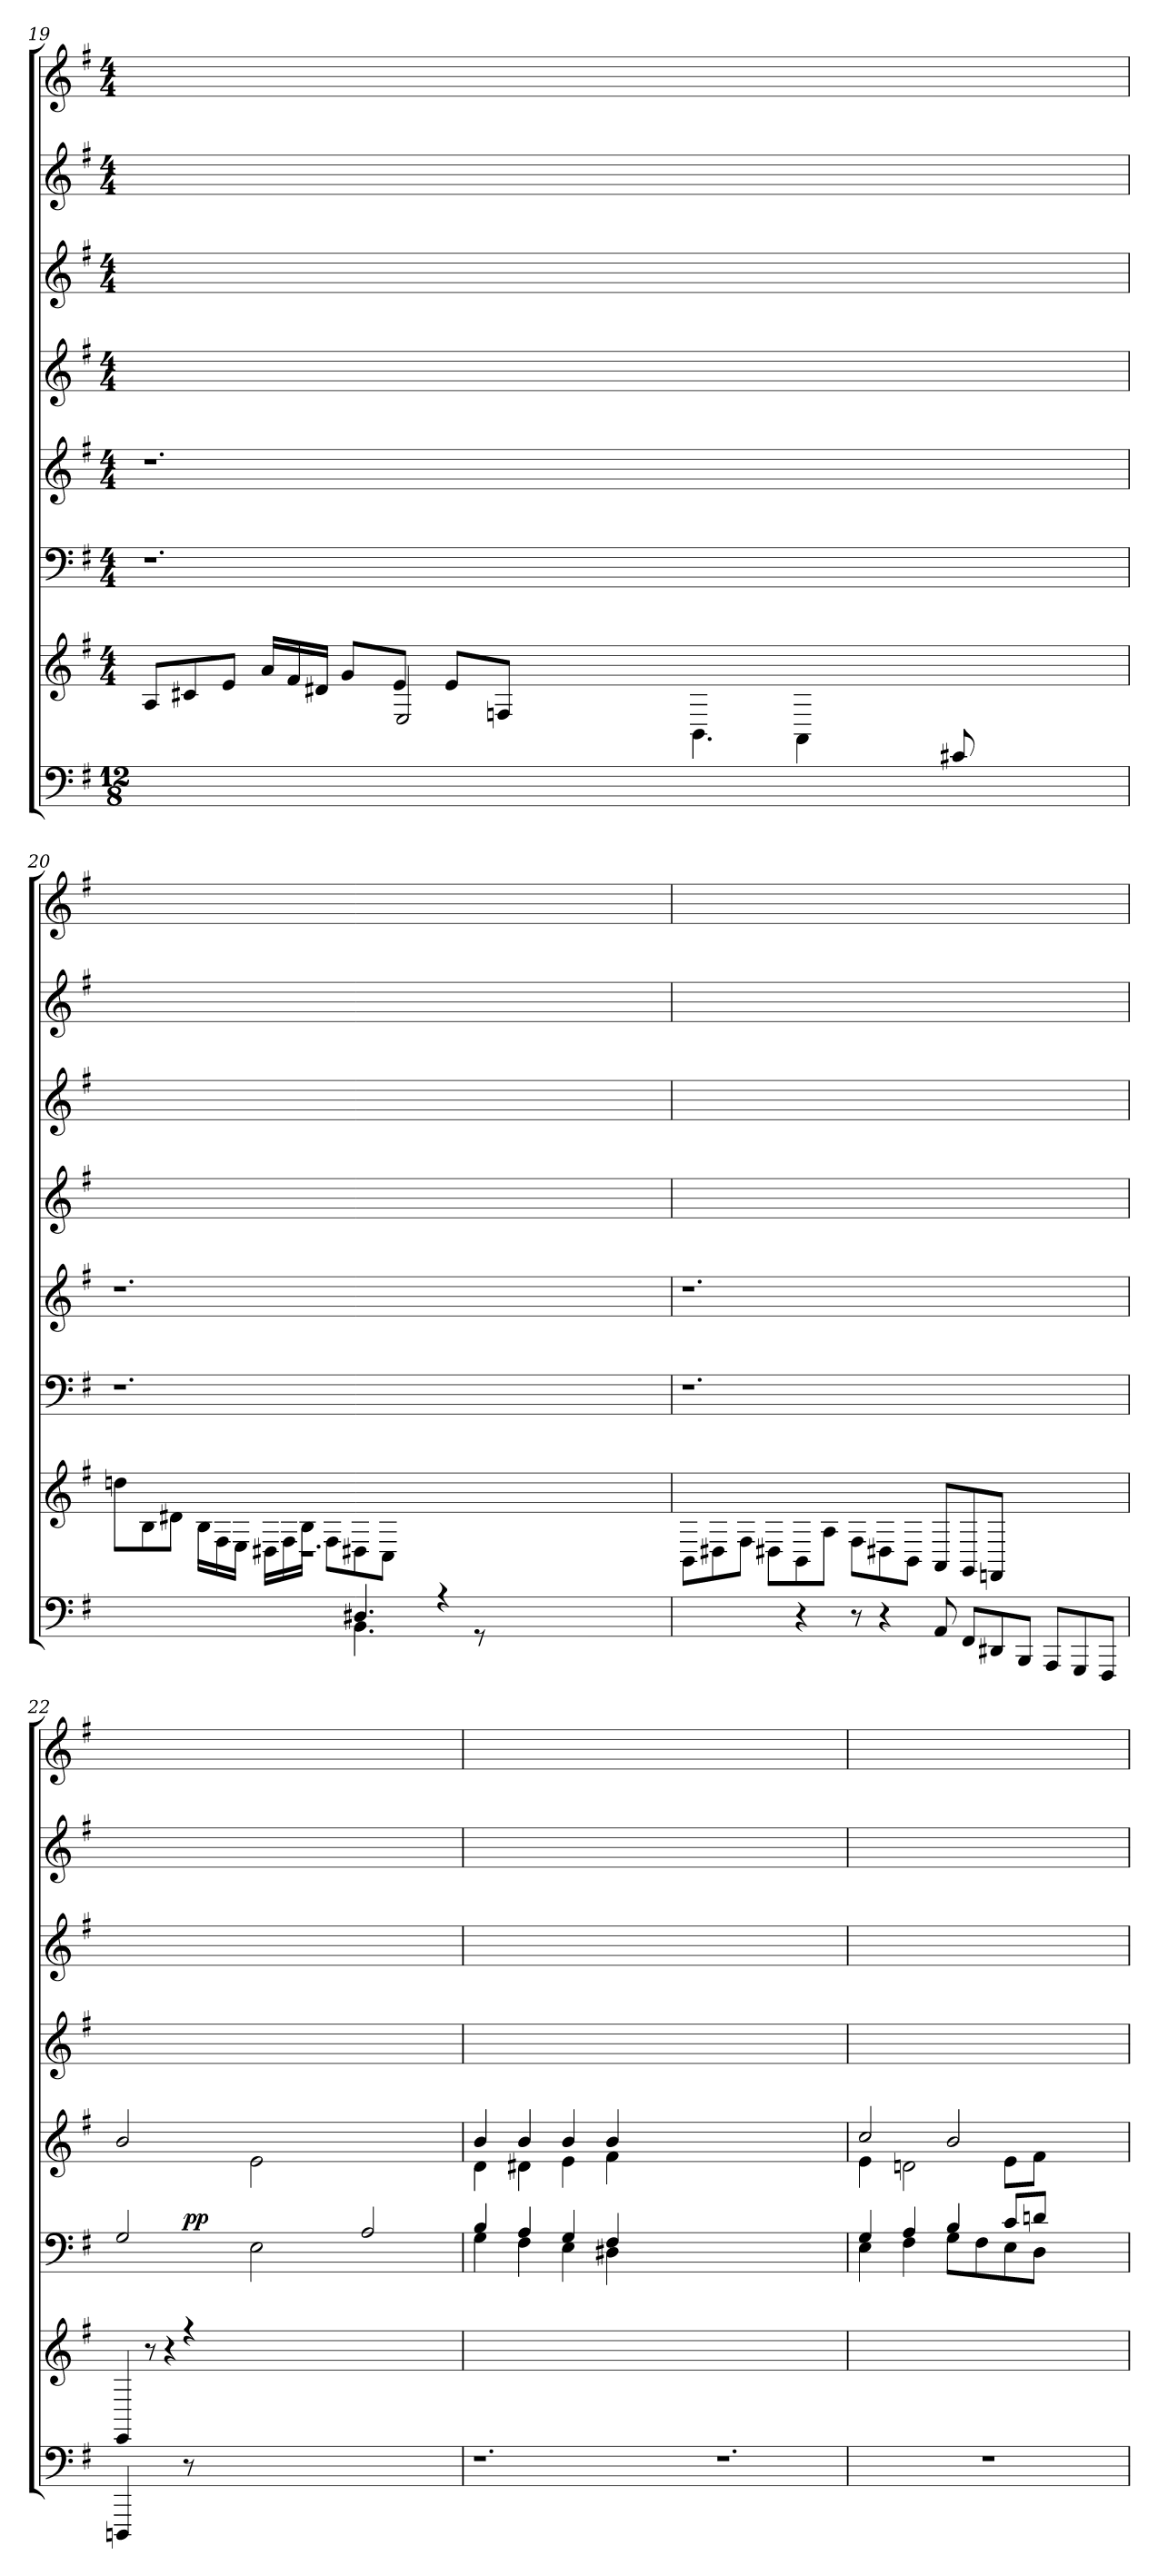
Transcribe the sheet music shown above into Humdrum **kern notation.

**kern	**kern	**kern	**dynam	**kern	**kern	**kern	**kern	**kern
*part8	*part7	*part6	*part6	*part5	*part4	*part3	*part2	*part1
*staff8	*staff7	*staff6	*staff6	*staff5	*staff4	*staff3	*staff2	*staff1
*clefF4	*clefG2	*clefF4	*	*clefG2	*clefG2	*clefG2	*clefG2	*clefG2
*k[f#]	*k[f#]	*k[f#]	*	*k[f#]	*k[f#]	*k[f#]	*k[f#]	*k[f#]
*M12/8	*M4/4	*M4/4	*	*M4/4	*M4/4	*M4/4	*M4/4	*M4/4
=19	=19	=19	=19	=19	=19	=19	=19	=19
*	*^	*	*	*	*	*	*	*
*	*	*^	*	*	*	*	*	*	*
*	*	*	*^	*	*	*	*	*	*	*
2ryy	8Ai/L	8ryy	2ryy	2ryy	1.r	.	1.r	1.ryy	1.ryy	1.ryy	1.ryy
.	8c#Xi/	8ryy	.	.	.	.	.	.	.	.	.
.	8ei/J	8ryy	.	.	.	.	.	.	.	.	.
.	16ai/LL	8ryy	.	.	.	.	.	.	.	.	.
.	16f#i/	.	.	.	.	.	.	.	.	.	.
2ryy	16d#Xi/JJ	16ryy	4ryy	4ryy	.	.	.	.	.	.	.
.	8gi/L	16ryy	.	.	.	.	.	.	.	.	.
.	.	16ryy	.	.	.	.	.	.	.	.	.
!	!	!LO:N:vis=2	!	!	!	!	!	!	!	!	!
.	8ei/J	2.Ej/	.	.	.	.	.	.	.	.	.
.	.	.	8ryy	8ryy	.	.	.	.	.	.	.
.	8ei/L	.	.	.	.	.	.	.	.	.	.
.	.	.	8ryy	8ryy	.	.	.	.	.	.	.
.	8FZ/J	.	.	.	.	.	.	.	.	.	.
4ryy	.	.	8ryy	8ryy	.	.	.	.	.	.	.
.	16ryy	.	.	.	.	.	.	.	.	.	.
.	1ryy	.	8ryy	8ryy	.	.	.	.	.	.	.
4.C#XV\ 4.EV\	.	.	16ryy	16ryy	.	.	.	.	.	.	.
.	.	.	16ryy	16ryy	.	.	.	.	.	.	.
.	.	.	16ryy	16ryy	.	.	.	.	.	.	.
.	.	4..ryy	4.BBN\	8ryy	.	.	.	.	.	.	.
.	.	.	.	.	1ryy	.	1ryy	1ryy	1ryy	1ryy	1ryy
.	.	.	.	16ryy	.	.	.	.	.	.	.
4.CnV\ 4.F#V\	.	.	.	16ryy	.	.	.	.	.	.	.
!	!	!	!	!LO:N:vis=4	!	!	!	!	!	!	!
.	.	.	.	4.AA\	.	.	.	.	.	.	.
.	.	.	16ryy	.	.	.	.	.	.	.	.
.	.	2..ryy	2..ryy	.	.	.	.	.	.	.	.
8BV/J	.	.	.	.	.	.	.	.	.	.	.
.	.	.	.	8.ryy	.	.	.	.	.	.	.
8c#XV/	2ryy	.	.	.	.	.	.	.	.	.	.
2ryy	.	.	.	2ryy	.	.	.	.	.	.	.
.	.	.	.	.	4ryy	.	4ryy	4ryy	4ryy	4ryy	4ryy
.	8ryy	.	.	.	.	.	.	.	.	.	.
*	*	*v	*v	*v	*	*	*	*	*	*	*
=20	=20	=20	=20	=20	=20	=20	=20	=20	=20
*^	*	*	*	*	*	*	*	*	*
2ryy	2ryy	8ddni\L	8ryy	1.r	.	1.r	1.ryy	1.ryy	1.ryy	1.ryy
.	.	8Bi\	8ryy	.	.	.	.	.	.	.
.	.	8d#Xi\J	8ryy	.	.	.	.	.	.	.
.	.	16Bi\LL	8ryy	.	.	.	.	.	.	.
.	.	16F#i\	.	.	.	.	.	.	.	.
4ryy	4ryy	16Ei\JJ	16ryy	.	.	.	.	.	.	.
.	.	16D#Xi\LL	16ryy	.	.	.	.	.	.	.
.	.	16F#i\	16ryy	.	.	.	.	.	.	.
.	.	16Bi\JJ	1.r	.	.	.	.	.	.	.
8ryy	8ryy	8F#i\L	.	.	.	.	.	.	.	.
4.D#XV/	4.BBl\	8D#Xi\	.	.	.	.	.	.	.	.
.	.	8CZ\J	.	.	.	.	.	.	.	.
.	.	1.ryy	.	.	.	.	.	.	.	.
4r	16ryy	.	.	.	.	.	.	.	.	.
.	16ryy	.	.	.	.	.	.	.	.	.
.	8r	.	.	.	.	.	.	.	.	.
2..ryy	2..ryy	.	.	1ryy	.	1ryy	1ryy	1ryy	1ryy	1ryy
.	.	.	4..ryy	.	.	.	.	.	.	.
4ryy	4ryy	.	.	.	.	.	.	.	.	.
.	.	.	.	8ryy	.	8ryy	8ryy	8ryy	8ryy	8ryy
*v	*v	*	*	*	*	*	*	*	*	*
*	*v	*v	*	*	*	*	*	*	*
!!LO:LB:g=z
=21	=21	=21	=21	=21	=21	=21	=21	=21
2ryy	8BBi\L	1.r	.	1.r	1.ryy	1.ryy	1.ryy	1.ryy
.	8D#Xi\	.	.	.	.	.	.	.
.	8F#i\J	.	.	.	.	.	.	.
.	8D#Xi\L	.	.	.	.	.	.	.
4r	8BBi\	.	.	.	.	.	.	.
.	8Ai\J	.	.	.	.	.	.	.
8r	8F#i\L	.	.	.	.	.	.	.
4r	8D#Xi\	.	.	.	.	.	.	.
.	8BBZ\J	.	.	.	.	.	.	.
8AAV/	8AAZ/L	.	.	.	.	.	.	.
8FF#V/L	8GGZ/	.	.	.	.	.	.	.
8DD#XV/	8FFZ/J	.	.	.	.	.	.	.
8BBBV/J	2ryy	2ryy	.	2ryy	2ryy	2ryy	2ryy	2ryy
8AAAV/L	.	.	.	.	.	.	.	.
8GGGV/	.	.	.	.	.	.	.	.
8FFF#V/J	.	.	.	.	.	.	.	.
=22	=22	=22	=22	=22	=22	=22	=22	=22
*	*^	*^	*	*^	*	*	*	*
*	*	*^	*	*^	*	*	*	*	*	*	*
4DDDnV/	4EEi/	8ryy	8ryy	2GV/	2ryy	4ryy	.	2bi/	2ryy	1.ryy	1.ryy	1.ryy	1.ryy
.	.	8r	16ryy	.	.	.	.	.	.	.	.	.	.
.	.	.	4r	.	.	.	.	.	.	.	.	.	.
!	!	!	!	!	!	!	!LO:DY:a	!	!	!	!	!	!
8r	2.ryy	4r	.	.	.	1ryy	pp	.	.	.	.	.	.
1ryy	.	.	.	.	.	.	.	.	.	.	.	.	.
.	.	.	2ryy	.	.	.	.	.	.	.	.	.	.
.	.	2ryy	.	16ryy	2EN\	.	.	2ryy	2el\	.	.	.	.
.	.	.	.	4ryy	.	.	.	.	.	.	.	.	.
.	.	.	.	8.ryy	.	.	.	.	.	.	.	.	.
.	.	.	16ryy	.	.	.	.	.	.	.	.	.	.
.	2ryy	2ryy	2ryy	2Al/	2ryy	.	.	2ryy	2ryy	.	.	.	.
.	.	.	.	.	.	4ryy	.	.	.	.	.	.	.
8ryy	.	.	.	.	.	.	.	.	.	.	.	.	.
*	*v	*v	*v	*	*	*	*	*	*	*	*	*	*
*	*	*	*v	*v	*	*	*	*	*	*	*
=23	=23	=23	=23	=23	=23	=23	=23	=23	=23	=23
1.r	1.ryy	4BV/	4GN\	.	4bi/	4dl\	1.ryy	1.ryy	1.ryy	1.ryy
.	.	4AV/	4F#N\	.	4bi/	4d#Xl\	.	.	.	.
.	.	4GV/	4EN\	.	4bi/	4el\	.	.	.	.
.	.	4F#V/	4D#XN\	.	4bi/	4f#l\	.	.	.	.
.	.	0ryy	0ryy	.	0ryy	0ryy	.	.	.	.
1.r	1.ryy	.	.	.	.	.	1.ryy	1.ryy	1.ryy	1.ryy
=24	=24	=24	=24	=24	=24	=24	=24	=24	=24	=24
1.r	1.ryy	4GV/	4EN\	.	2cci/	4el\	1.ryy	1.ryy	1.ryy	1.ryy
.	.	4AV/	4F#N\	.	.	2dnl\	.	.	.	.
.	.	4BV/	8GN\L	.	2bi/	.	.	.	.	.
.	.	.	8F#N\	.	.	.	.	.	.	.
.	.	8cV/L	8EN\	.	.	8el\L	.	.	.	.
.	.	8dnV/J	8DN\J	.	.	8f#l\J	.	.	.	.
.	.	2ryy	2ryy	.	2ryy	2ryy	.	.	.	.
*	*	*v	*v	*	*	*	*	*	*	*
*	*	*	*	*v	*v	*	*	*	*
=	=	=	=	=	=	=	=	=
*-	*-	*-	*-	*-	*-	*-	*-	*-
